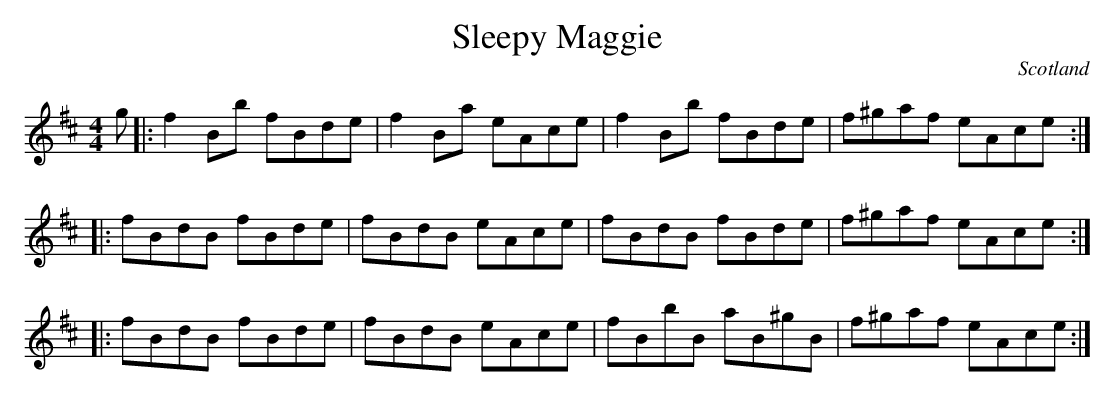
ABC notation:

X:1
T:Sleepy Maggie
O:Scotland
M:4/4
K:Bm
g |: f2Bb fBde|f2Ba eAce|f2Bb fBde|f^gaf eAce:|
|: fBdB fBde|fBdB eAce|fBdB fBde|f^gaf eAce:|
|: fBdB fBde|fBdB eAce|fBbB aB^gB|f^gaf eAce:|
